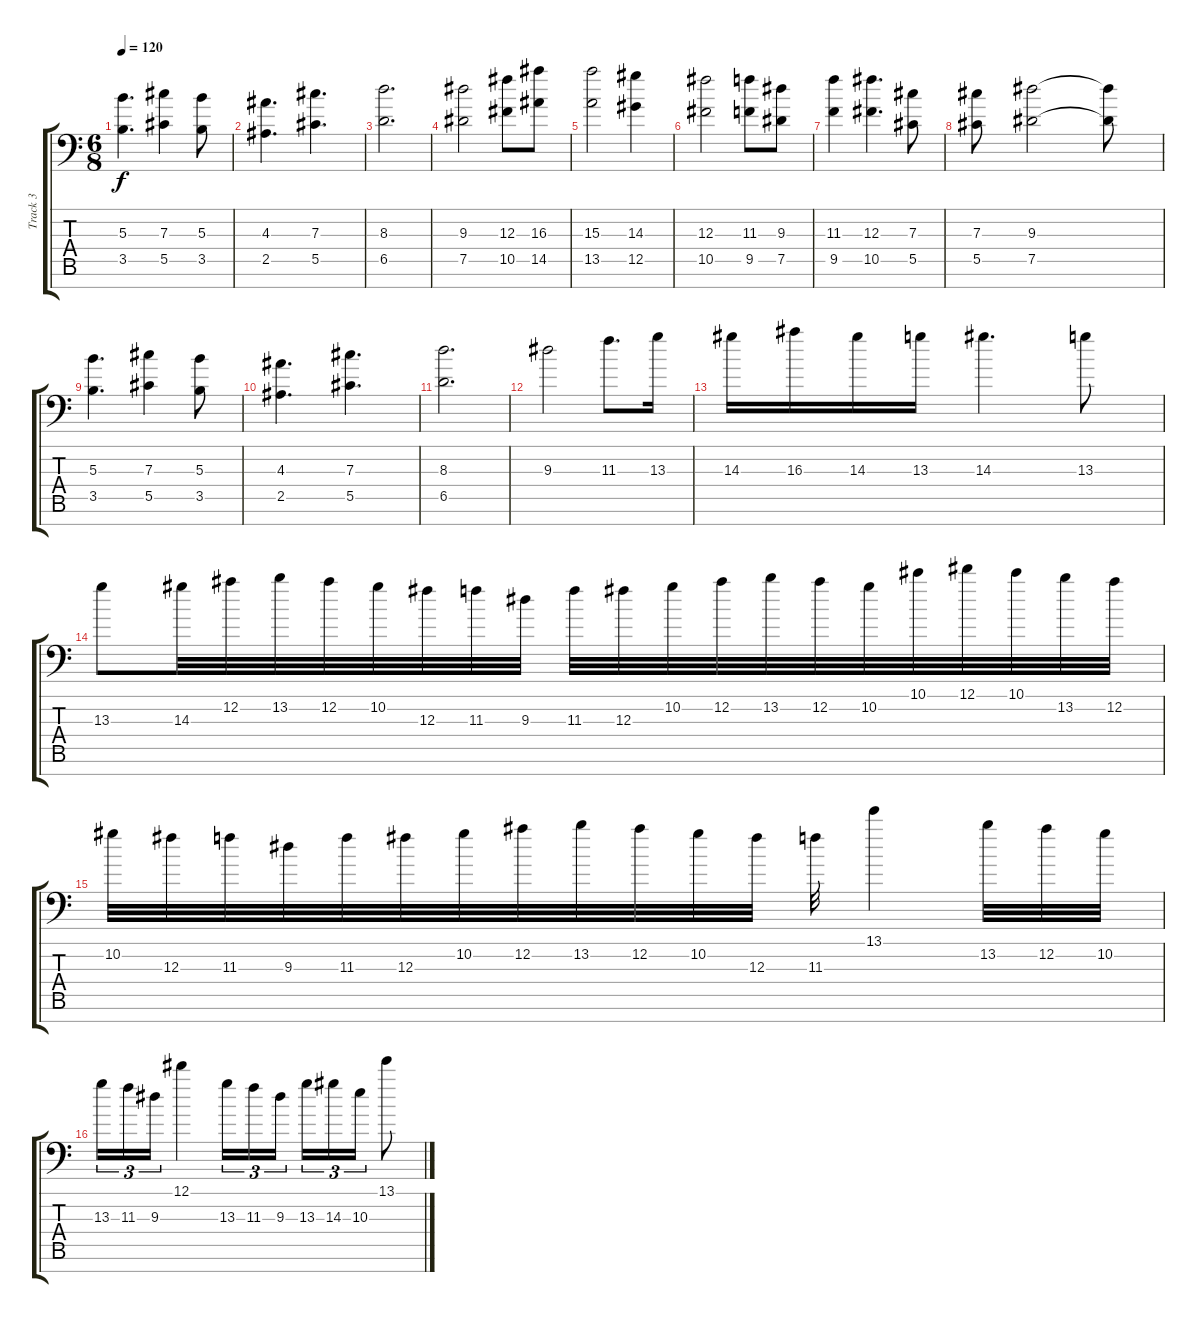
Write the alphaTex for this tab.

\track ("Track 3" "Track 3") {instrument distortionguitar}
\staff {score tabs}
\tuning (Eb4 Bb3 Gb3 Db3 Ab2 Eb2 Bb1) {hide}
\ts (6 8)
\tempo 120
\clef f4
\ks c
(5.3 3.5).4{d dy f} (7.3 5.5).4 (5.3 3.5).8 |
(4.3 2.5).4{d} (7.3 5.5).4{d} |
(8.3 6.5).2{d} |
(9.3 7.5).2 (12.3 10.5).8 (16.3 14.5).8 |
(15.3 13.5).2 (14.3 12.5).4 |
(12.3 10.5).2 (11.3 9.5).8 (9.3 7.5).8 |
(11.3 9.5).4 (12.3 10.5).4{d} (7.3 5.5).8 |
(7.3 5.5).8 (9.3 7.5).2 (9.3{t} 7.5{t}).8 |
(5.3 3.5).4{d} (7.3 5.5).4 (5.3 3.5).8 |
(4.3 2.5).4{d} (7.3 5.5).4{d} |
(8.3 6.5).2{d} |
9.3.2 11.3.8{d} 13.3.16 |
14.3.16 16.3.16 14.3.16 13.3.16 14.3.4{d} 13.3.8 |
13.3.8 14.3.32 12.2.32 13.2.32 12.2.32 10.2.32 12.3.32 11.3.32 9.3.32 11.3.32 12.3.32 10.2.32 12.2.32 13.2.32 12.2.32 10.2.32 10.1.32 12.1.32 10.1.32 13.2.32 12.2.32 |
10.2.32 12.3.32 11.3.32 9.3.32 11.3.32 12.3.32 10.2.32 12.2.32 13.2.32 12.2.32 10.2.32 12.3.32 11.3.32 13.1.4 13.2.32 12.2.32 10.2.32 |
13.3.16{tu (3 2)} 11.3.16{tu (3 2)} 9.3.16{tu (3 2)} 12.1.4 13.3.16{tu (3 2)} 11.3.16{tu (3 2)} 9.3.16{tu (3 2) beam splitsecondary} 13.3.16{tu (3 2)} 14.3.16{tu (3 2)} 10.3.16{tu (3 2)} 13.1.8
